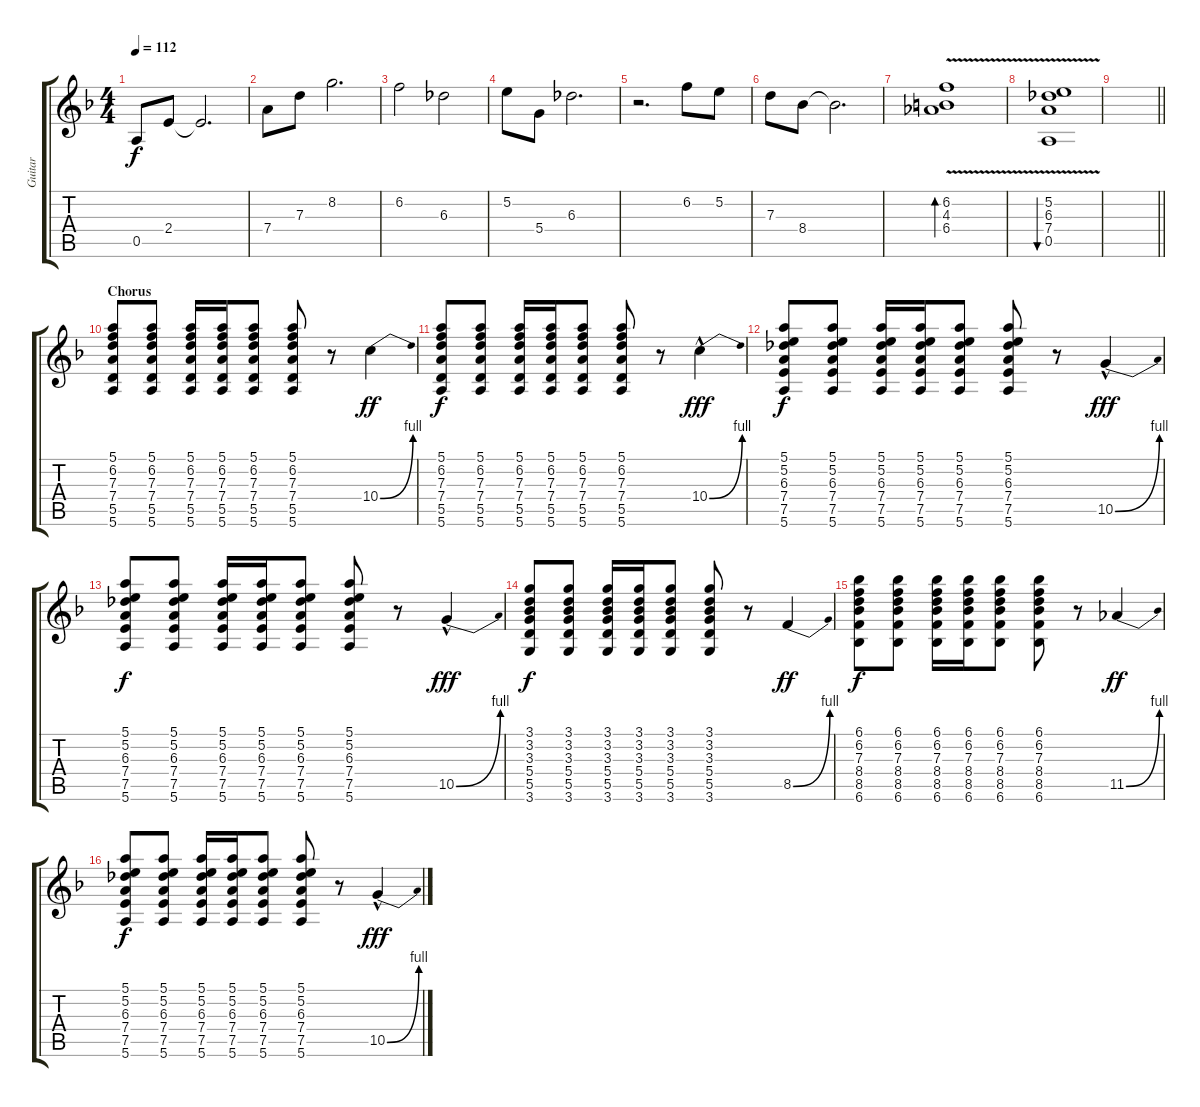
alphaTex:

\track ("Guitar" "Guitar") {instrument overdrivenguitar}
\staff {score tabs}
\tuning (E4 B3 G3 D3 A2 E2) {hide}
\ts (4 4)
\tempo 112
\clef g2
\ks dminor
0.5.8{dy f} 2.4.8 2.4{t}.2{d} |
7.4.8 7.3.8 8.2.2{d} |
6.2.2 6.3.2 |
5.2.8 5.4.8 6.3.2{d} |
r.2{d} 6.2.8 5.2.8 |
7.3.8 8.4.8 8.4{t}.2{d} |
(6.2{v} 4.3{v} 6.4{v}).1{bd 480} |
(5.2{v} 6.3{v} 7.4{v} 0.5{v}).1{bu 240} |
\barLineRight lightlight
|
\section ("" "Chorus")
(5.1 6.2 7.3 7.4 5.5 5.6).8{volume 12 instrument overdrivenguitar} (5.1 6.2 7.3 7.4 5.5 5.6).8 (5.1 6.2 7.3 7.4 5.5 5.6).16 (5.1 6.2 7.3 7.4 5.5 5.6).16 (5.1 6.2 7.3 7.4 5.5 5.6).8 (5.1 6.2 7.3 7.4 5.5 5.6).8 r.8 10.4{be (bend 0 0 60 4)}.4{dy ff} |
(5.1 6.2 7.3 7.4 5.5 5.6).8{dy f} (5.1 6.2 7.3 7.4 5.5 5.6).8 (5.1 6.2 7.3 7.4 5.5 5.6).16 (5.1 6.2 7.3 7.4 5.5 5.6).16 (5.1 6.2 7.3 7.4 5.5 5.6).8 (5.1 6.2 7.3 7.4 5.5 5.6).8 r.8 10.4{be (bend 0 0 60 4) hac}.4{dy fff} |
(5.1 5.2 6.3 7.4 7.5 5.6).8{dy f} (5.1 5.2 6.3 7.4 7.5 5.6).8 (5.1 5.2 6.3 7.4 7.5 5.6).16 (5.1 5.2 6.3 7.4 7.5 5.6).16 (5.1 5.2 6.3 7.4 7.5 5.6).8 (5.1 5.2 6.3 7.4 7.5 5.6).8 r.8 10.5{be (bend 0 0 60 4) hac}.4{dy fff} |
(5.1 5.2 6.3 7.4 7.5 5.6).8{dy f} (5.1 5.2 6.3 7.4 7.5 5.6).8 (5.1 5.2 6.3 7.4 7.5 5.6).16 (5.1 5.2 6.3 7.4 7.5 5.6).16 (5.1 5.2 6.3 7.4 7.5 5.6).8 (5.1 5.2 6.3 7.4 7.5 5.6).8 r.8 10.5{be (bend 0 0 60 4) hac}.4{dy fff} |
(3.1 3.2 3.3 5.4 5.5 3.6).8{dy f} (3.1 3.2 3.3 5.4 5.5 3.6).8 (3.1 3.2 3.3 5.4 5.5 3.6).16 (3.1 3.2 3.3 5.4 5.5 3.6).16 (3.1 3.2 3.3 5.4 5.5 3.6).8 (3.1 3.2 3.3 5.4 5.5 3.6).8 r.8 8.5{be (bend 0 0 60 4)}.4{dy ff} |
(6.1 6.2 7.3 8.4 8.5 6.6).8{dy f} (6.1 6.2 7.3 8.4 8.5 6.6).8 (6.1 6.2 7.3 8.4 8.5 6.6).16 (6.1 6.2 7.3 8.4 8.5 6.6).16 (6.1 6.2 7.3 8.4 8.5 6.6).8 (6.1 6.2 7.3 8.4 8.5 6.6).8 r.8 11.5{be (bend 0 0 60 4)}.4{dy ff} |
(5.1 5.2 6.3 7.4 7.5 5.6).8{dy f} (5.1 5.2 6.3 7.4 7.5 5.6).8 (5.1 5.2 6.3 7.4 7.5 5.6).16 (5.1 5.2 6.3 7.4 7.5 5.6).16 (5.1 5.2 6.3 7.4 7.5 5.6).8 (5.1 5.2 6.3 7.4 7.5 5.6).8 r.8 10.5{be (bend 0 0 60 4) hac}.4{dy fff}
